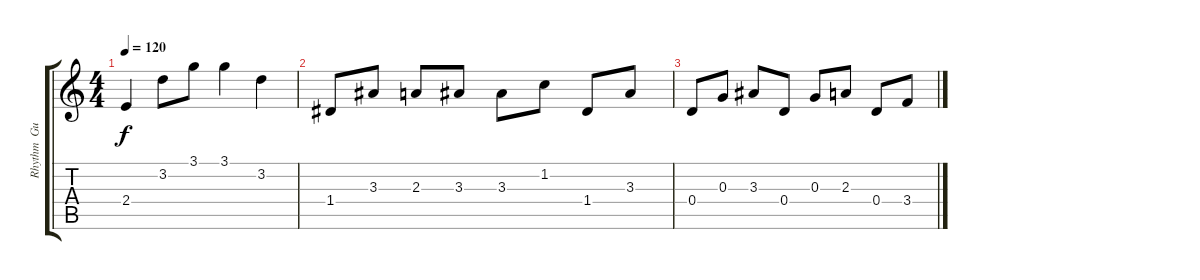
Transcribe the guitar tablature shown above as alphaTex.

\track ("Rhythm  Guitar" "Rhythm  Gu") {instrument electricguitarclean}
\staff {score tabs}
\tuning (E4 B3 G3 D3 A2 E2) {hide}
\ts (4 4)
\tempo 120
\clef g2
\ks c
2.4.4{dy f} 3.2.8 3.1.8 3.1.4 3.2.4 |
1.4.8 3.3.8 2.3.8 3.3.8 3.3.8 1.2.8 1.4.8 3.3.8 |
0.4.8 0.3.8 3.3.8 0.4.8 0.3.8 2.3.8 0.4.8 3.4.8
